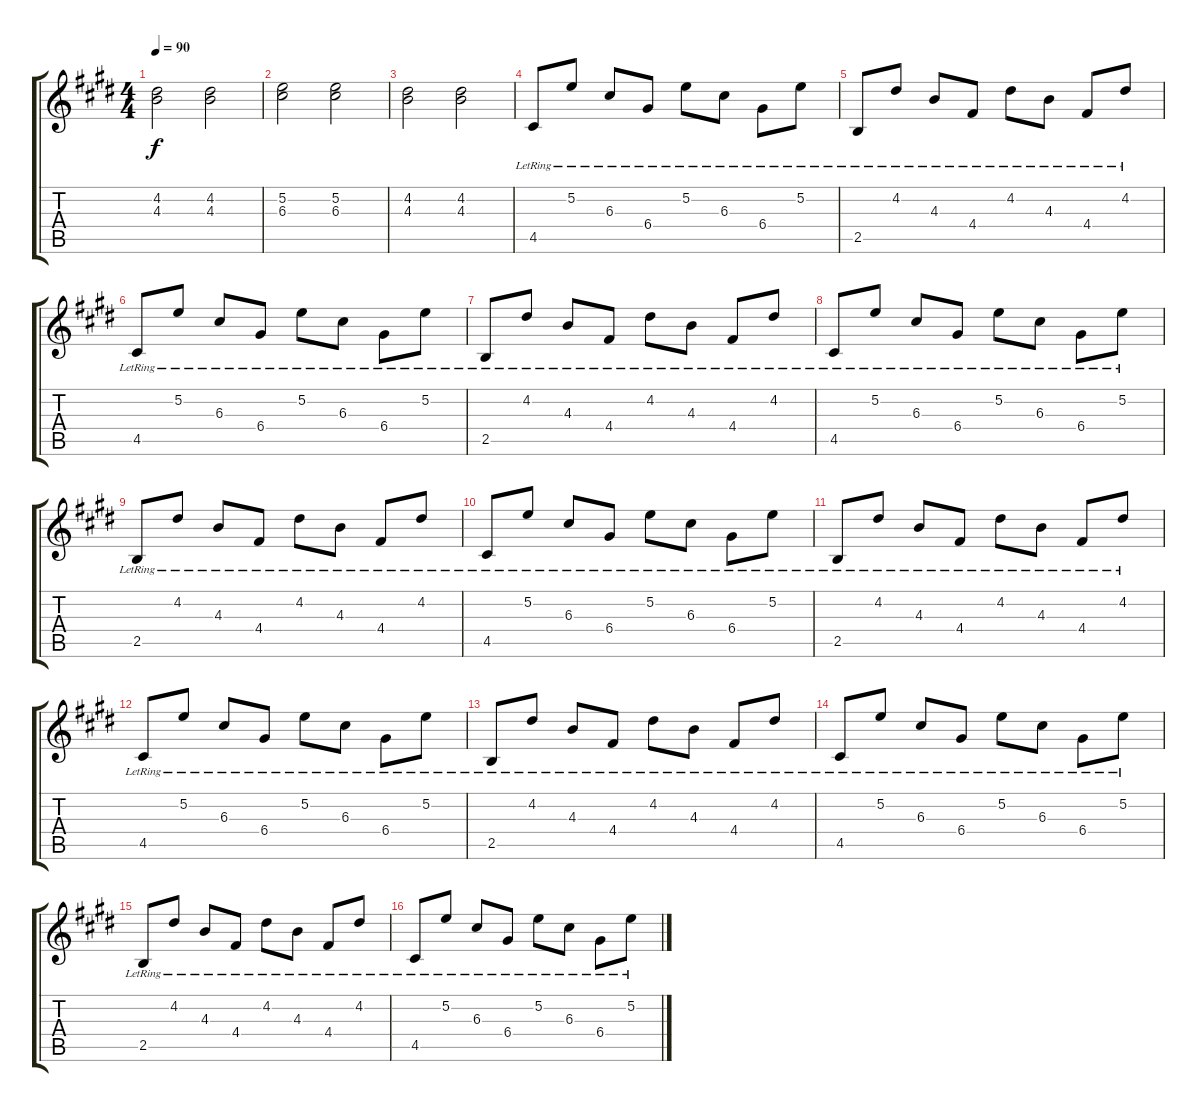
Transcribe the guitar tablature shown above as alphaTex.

\track "" {instrument overdrivenguitar}
\staff {score tabs}
\tuning (E4 B3 G3 D3 A2 E2) {hide}
\ts (4 4)
\tempo 90
\clef g2
\ks c#minor
(4.2 4.3).2{dy f} (4.2 4.3).2 |
(5.2 6.3).2 (5.2 6.3).2 |
(4.2 4.3).2 (4.2 4.3).2 |
4.5{lr}.8 5.2{lr}.8 6.3{lr}.8 6.4{lr}.8 5.2{lr}.8 6.3{lr}.8 6.4{lr}.8 5.2{lr}.8 |
2.5{lr}.8 4.2{lr}.8 4.3{lr}.8 4.4{lr}.8 4.2{lr}.8 4.3{lr}.8 4.4{lr}.8 4.2{lr}.8 |
4.5{lr}.8 5.2{lr}.8 6.3{lr}.8 6.4{lr}.8 5.2{lr}.8 6.3{lr}.8 6.4{lr}.8 5.2{lr}.8 |
2.5{lr}.8 4.2{lr}.8 4.3{lr}.8 4.4{lr}.8 4.2{lr}.8 4.3{lr}.8 4.4{lr}.8 4.2{lr}.8 |
4.5{lr}.8 5.2{lr}.8 6.3{lr}.8 6.4{lr}.8 5.2{lr}.8 6.3{lr}.8 6.4{lr}.8 5.2{lr}.8 |
2.5{lr}.8 4.2{lr}.8 4.3{lr}.8 4.4{lr}.8 4.2{lr}.8 4.3{lr}.8 4.4{lr}.8 4.2{lr}.8 |
4.5{lr}.8 5.2{lr}.8 6.3{lr}.8 6.4{lr}.8 5.2{lr}.8 6.3{lr}.8 6.4{lr}.8 5.2{lr}.8 |
2.5{lr}.8 4.2{lr}.8 4.3{lr}.8 4.4{lr}.8 4.2{lr}.8 4.3{lr}.8 4.4{lr}.8 4.2{lr}.8 |
4.5{lr}.8 5.2{lr}.8 6.3{lr}.8 6.4{lr}.8 5.2{lr}.8 6.3{lr}.8 6.4{lr}.8 5.2{lr}.8 |
2.5{lr}.8 4.2{lr}.8 4.3{lr}.8 4.4{lr}.8 4.2{lr}.8 4.3{lr}.8 4.4{lr}.8 4.2{lr}.8 |
4.5{lr}.8 5.2{lr}.8 6.3{lr}.8 6.4{lr}.8 5.2{lr}.8 6.3{lr}.8 6.4{lr}.8 5.2{lr}.8 |
2.5{lr}.8 4.2{lr}.8 4.3{lr}.8 4.4{lr}.8 4.2{lr}.8 4.3{lr}.8 4.4{lr}.8 4.2{lr}.8 |
4.5{lr}.8 5.2{lr}.8 6.3{lr}.8 6.4{lr}.8 5.2{lr}.8 6.3{lr}.8 6.4{lr}.8 5.2{lr}.8
